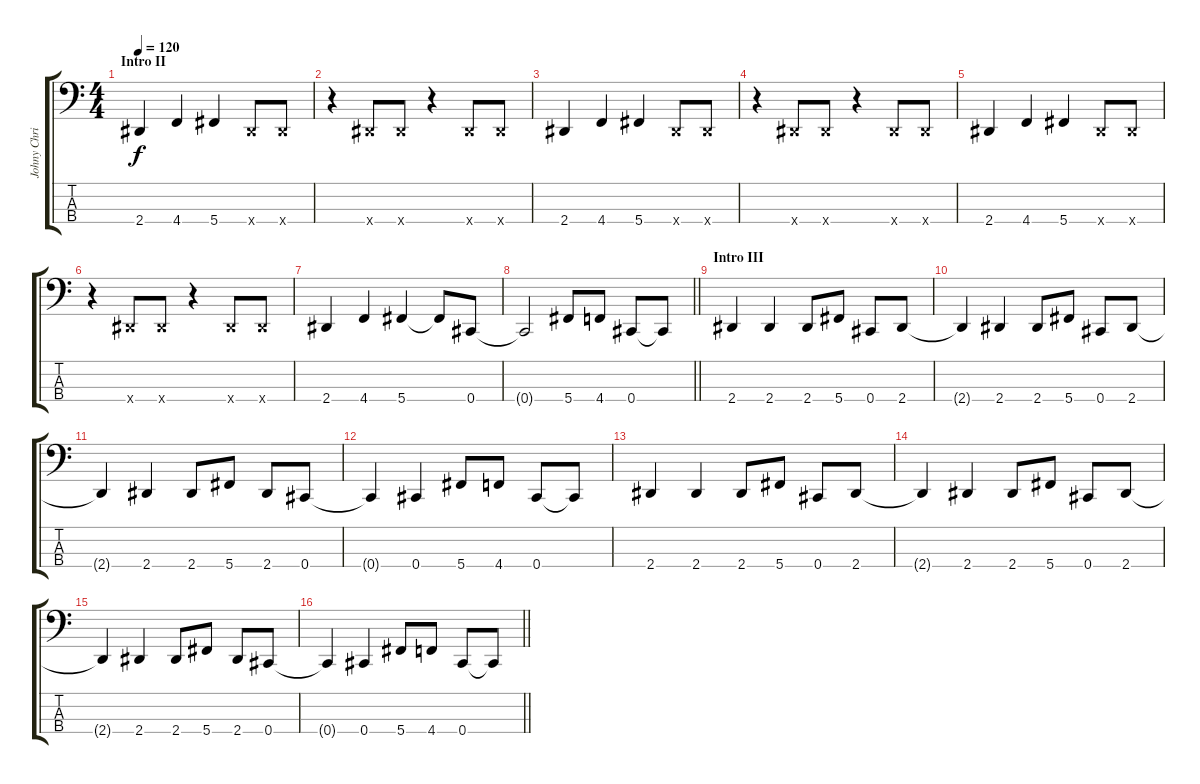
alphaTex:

\track ("Johny Christ" "Johny Chri") {instrument electricbassfinger}
\staff {score tabs}
\tuning (Gb2 Db2 Ab1 Db1) {hide}
\ts (4 4)
\section ("" "Intro II")
\tempo 120
\clef f4
\ks c
2.4.4{dy f} 4.4.4 5.4.4 2.4{x}.8 2.4{x}.8 |
r.4 2.4{x}.8 2.4{x}.8 r.4 2.4{x}.8 2.4{x}.8 |
2.4.4 4.4.4 5.4.4 2.4{x}.8 2.4{x}.8 |
r.4 2.4{x}.8 2.4{x}.8 r.4 2.4{x}.8 2.4{x}.8 |
2.4.4 4.4.4 5.4.4 2.4{x}.8 2.4{x}.8 |
r.4 2.4{x}.8 2.4{x}.8 r.4 2.4{x}.8 2.4{x}.8 |
2.4.4 4.4.4 5.4.4 5.4{t}.8 0.4.8 |
\barLineRight lightlight
0.4{t}.2 5.4.8 4.4.8 0.4.8 0.4{t}.8 |
\section ("" "Intro III")
2.4.4 2.4.4 2.4.8 5.4.8 0.4.8 2.4.8 |
2.4{t}.4 2.4.4 2.4.8 5.4.8 0.4.8 2.4.8 |
2.4{t}.4 2.4.4 2.4.8 5.4.8 2.4.8 0.4.8 |
0.4{t}.4 0.4.4 5.4.8 4.4.8 0.4.8 0.4{t}.8 |
2.4.4 2.4.4 2.4.8 5.4.8 0.4.8 2.4.8 |
2.4{t}.4 2.4.4 2.4.8 5.4.8 0.4.8 2.4.8 |
2.4{t}.4 2.4.4 2.4.8 5.4.8 2.4.8 0.4.8 |
\barLineRight lightlight
0.4{t}.4 0.4.4 5.4.8 4.4.8 0.4.8 0.4{t}.8
